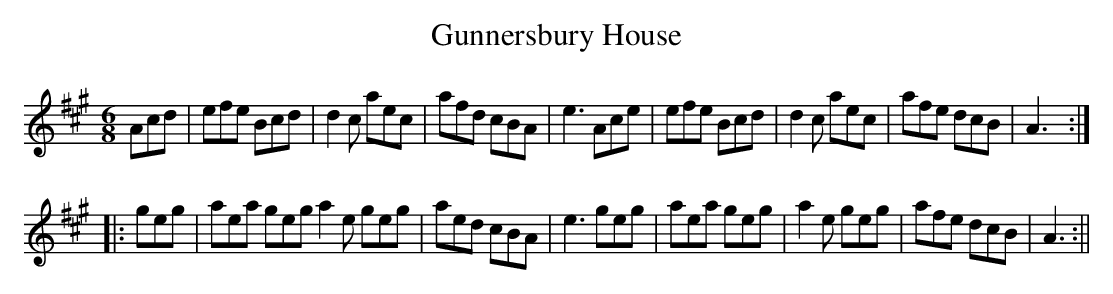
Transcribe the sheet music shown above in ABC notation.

X:1
T:Gunnersbury House
M:6/8
L:1/8
K:A
Acd|efe Bcd|d2c aec|afd cBA|e3 Ace|efe Bcd|d2c aec|afe dcB|A3:|
|:geg|aea geg\a2e geg|aed cBA|e3 geg|aea geg|a2e geg|afe dcB|A3:||
